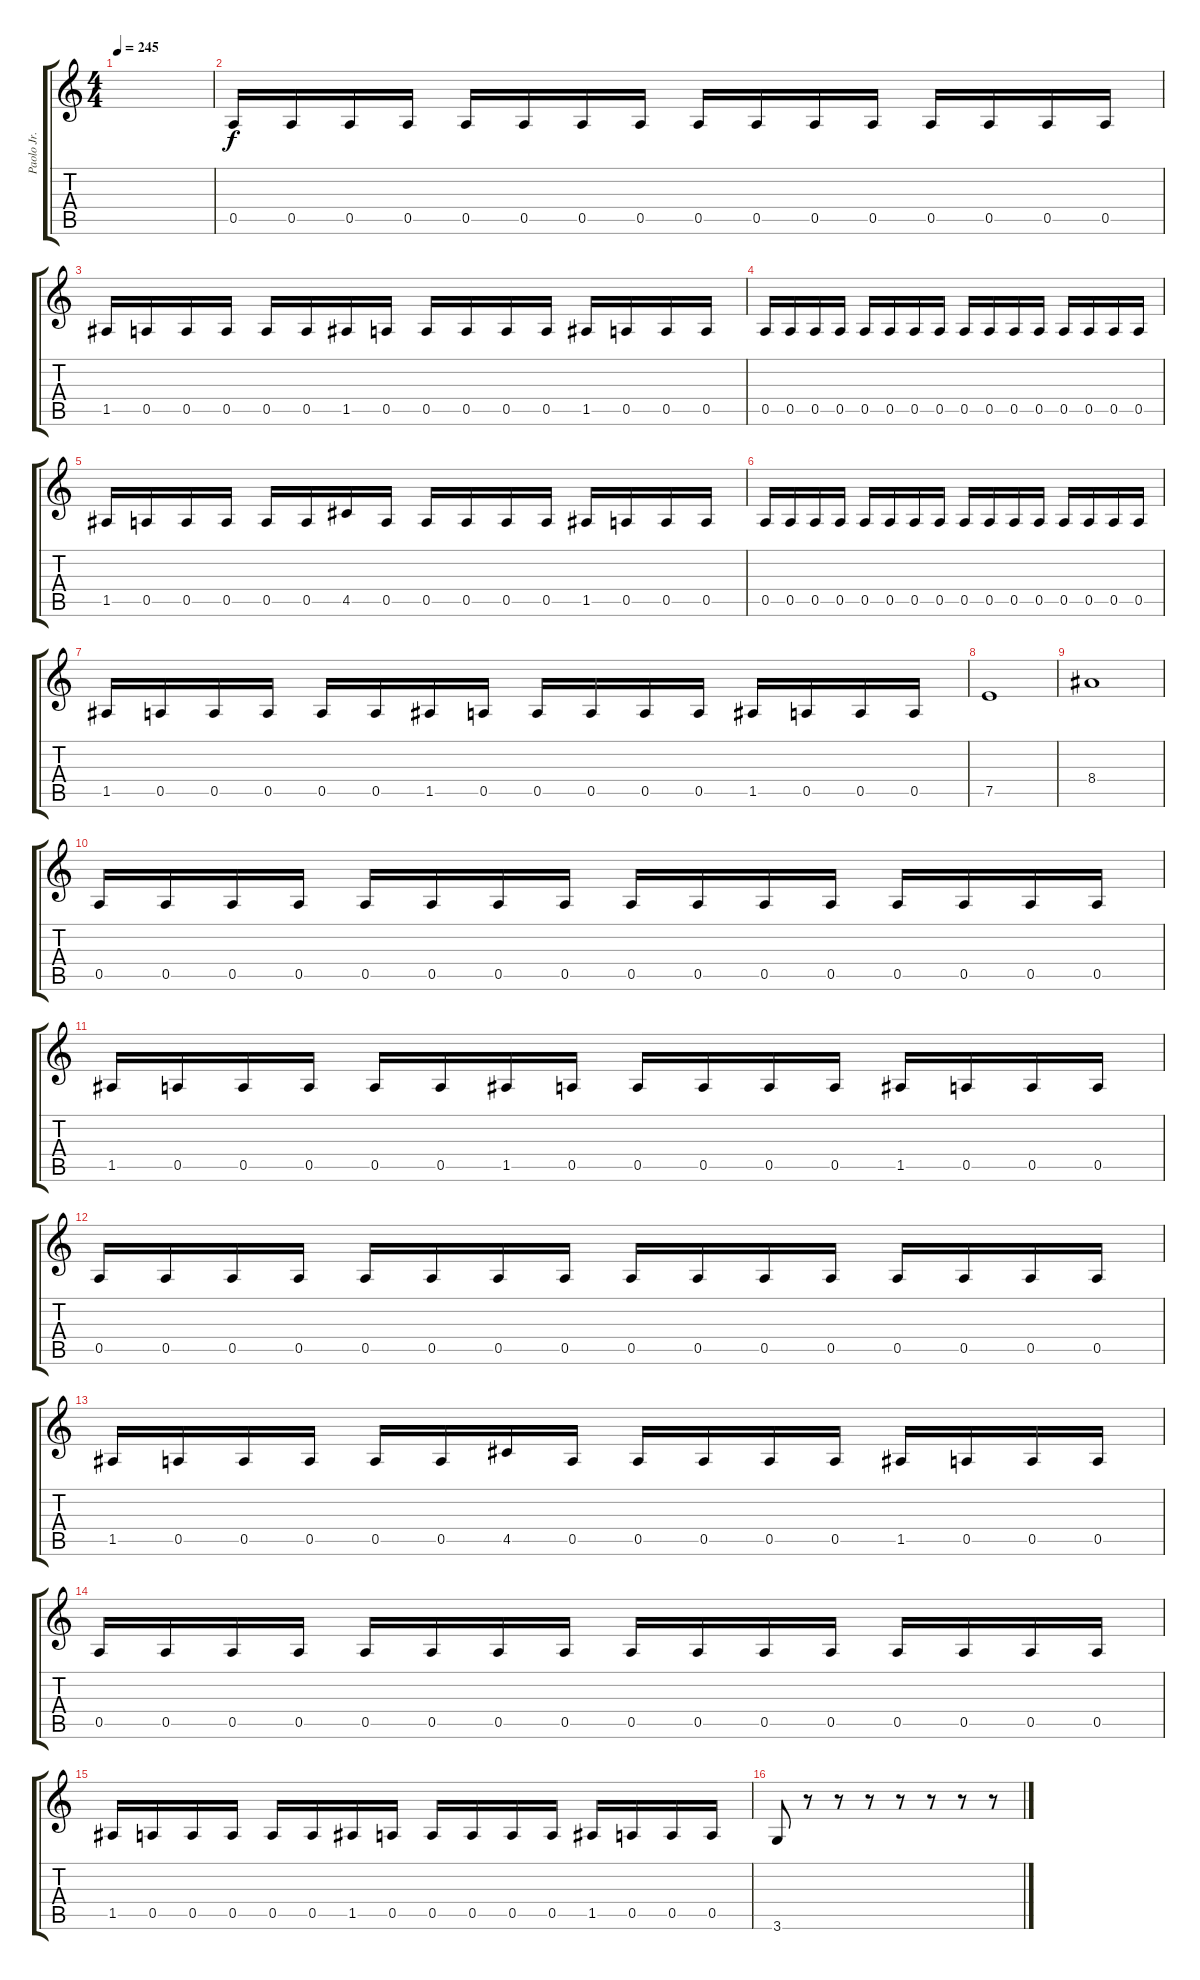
\track ("Paolo Jr." "Paolo Jr.") {instrument electricbassfinger}
\staff {score tabs}
\tuning (E4 B3 G3 D3 A2 E2) {hide}
\ts (4 4)
\tempo 245
\clef g2
\ks c
|
0.5.16 0.5.16 0.5.16 0.5.16 0.5.16 0.5.16 0.5.16 0.5.16 0.5.16 0.5.16 0.5.16 0.5.16 0.5.16 0.5.16 0.5.16 0.5.16 |
1.5.16 0.5.16 0.5.16 0.5.16 0.5.16 0.5.16 1.5.16 0.5.16 0.5.16 0.5.16 0.5.16 0.5.16 1.5.16 0.5.16 0.5.16 0.5.16 |
0.5.16 0.5.16 0.5.16 0.5.16 0.5.16 0.5.16 0.5.16 0.5.16 0.5.16 0.5.16 0.5.16 0.5.16 0.5.16 0.5.16 0.5.16 0.5.16 |
1.5.16 0.5.16 0.5.16 0.5.16 0.5.16 0.5.16 4.5.16 0.5.16 0.5.16 0.5.16 0.5.16 0.5.16 1.5.16 0.5.16 0.5.16 0.5.16 |
0.5.16 0.5.16 0.5.16 0.5.16 0.5.16 0.5.16 0.5.16 0.5.16 0.5.16 0.5.16 0.5.16 0.5.16 0.5.16 0.5.16 0.5.16 0.5.16 |
1.5.16 0.5.16 0.5.16 0.5.16 0.5.16 0.5.16 1.5.16 0.5.16 0.5.16 0.5.16 0.5.16 0.5.16 1.5.16 0.5.16 0.5.16 0.5.16 |
7.5.1 |
8.4.1 |
0.5.16 0.5.16 0.5.16 0.5.16 0.5.16 0.5.16 0.5.16 0.5.16 0.5.16 0.5.16 0.5.16 0.5.16 0.5.16 0.5.16 0.5.16 0.5.16 |
1.5.16 0.5.16 0.5.16 0.5.16 0.5.16 0.5.16 1.5.16 0.5.16 0.5.16 0.5.16 0.5.16 0.5.16 1.5.16 0.5.16 0.5.16 0.5.16 |
0.5.16 0.5.16 0.5.16 0.5.16 0.5.16 0.5.16 0.5.16 0.5.16 0.5.16 0.5.16 0.5.16 0.5.16 0.5.16 0.5.16 0.5.16 0.5.16 |
1.5.16 0.5.16 0.5.16 0.5.16 0.5.16 0.5.16 4.5.16 0.5.16 0.5.16 0.5.16 0.5.16 0.5.16 1.5.16 0.5.16 0.5.16 0.5.16 |
0.5.16 0.5.16 0.5.16 0.5.16 0.5.16 0.5.16 0.5.16 0.5.16 0.5.16 0.5.16 0.5.16 0.5.16 0.5.16 0.5.16 0.5.16 0.5.16 |
1.5.16 0.5.16 0.5.16 0.5.16 0.5.16 0.5.16 1.5.16 0.5.16 0.5.16 0.5.16 0.5.16 0.5.16 1.5.16 0.5.16 0.5.16 0.5.16 |
3.6.8 r.8 r.8 r.8 r.8 r.8 r.8 r.8
